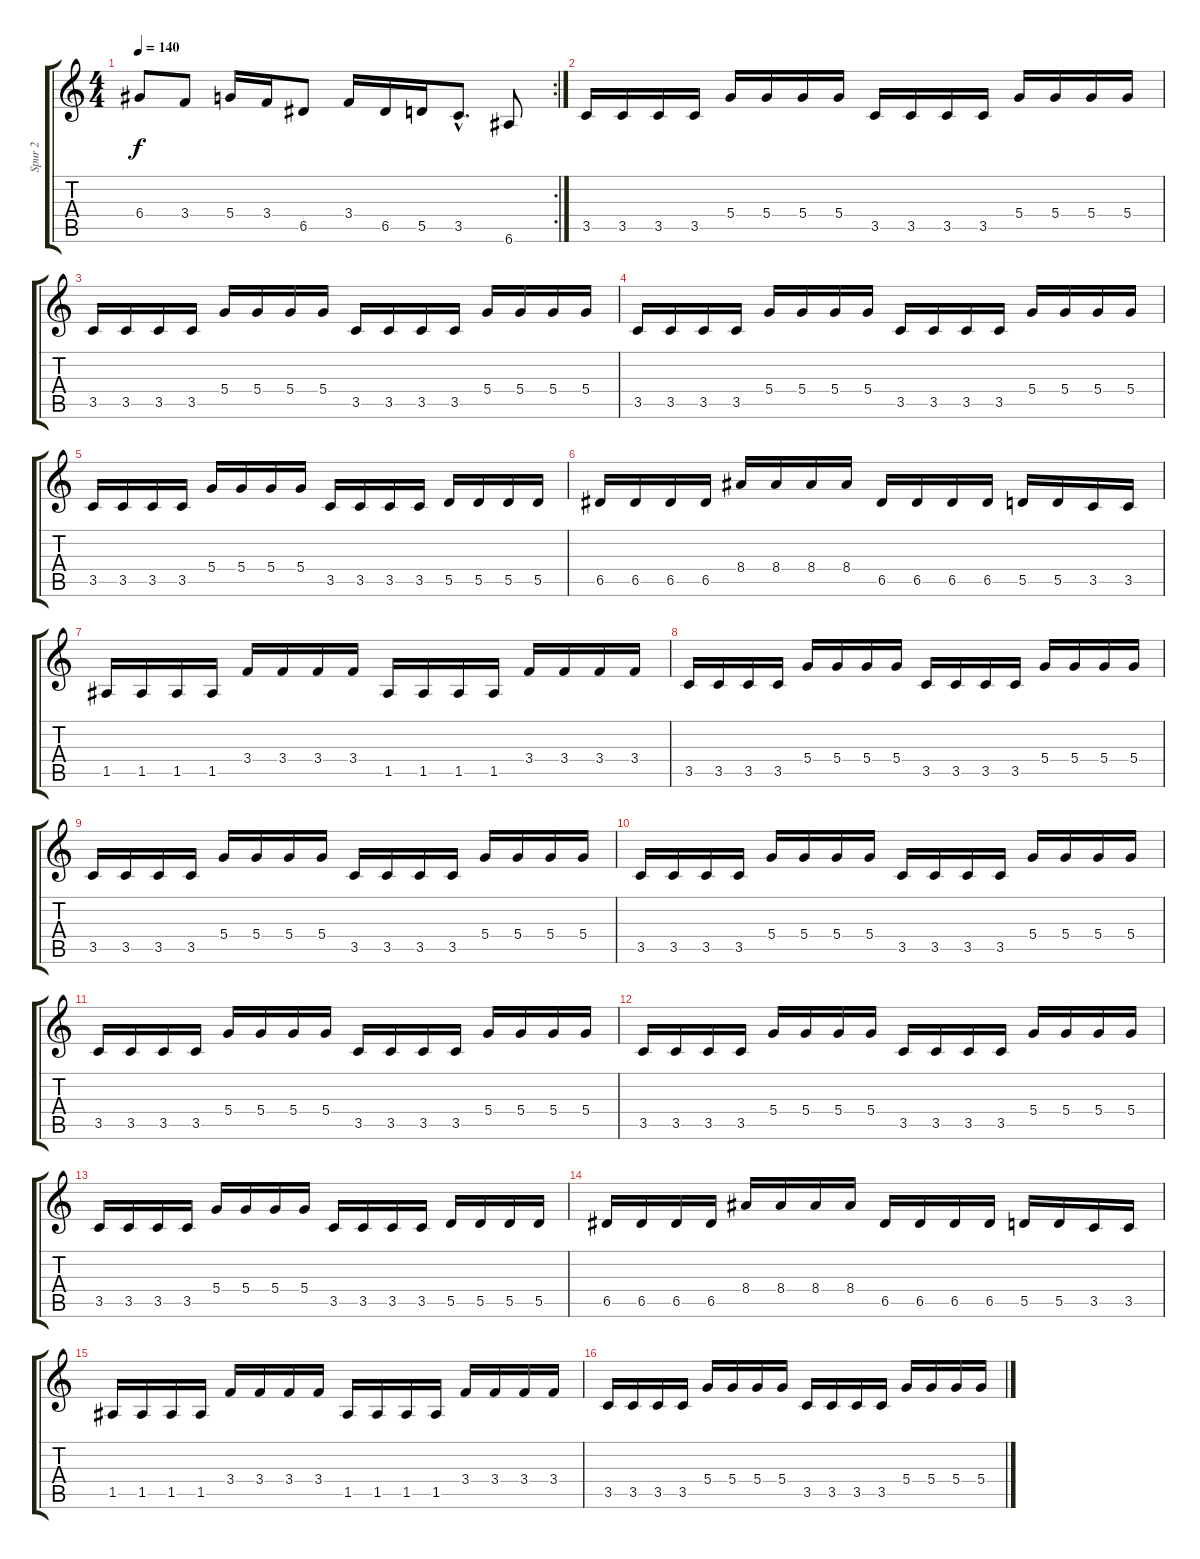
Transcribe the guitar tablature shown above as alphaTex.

\track ("Spur 2" "Spur 2") {instrument overdrivenguitar}
\staff {score tabs}
\tuning (E4 B3 G3 D3 A2 E2) {hide}
\rc 2
\ts (4 4)
\tempo 140
\clef g2
\ks c
6.4.8{dy f} 3.4.8 5.4.16 3.4.16 6.5.8 3.4.16 6.5.16 5.5.16 3.5{hac}.8{d} 6.6.8 |
3.5.16 3.5.16 3.5.16 3.5.16 5.4.16 5.4.16 5.4.16 5.4.16 3.5.16 3.5.16 3.5.16 3.5.16 5.4.16 5.4.16 5.4.16 5.4.16 |
3.5.16 3.5.16 3.5.16 3.5.16 5.4.16 5.4.16 5.4.16 5.4.16 3.5.16 3.5.16 3.5.16 3.5.16 5.4.16 5.4.16 5.4.16 5.4.16 |
3.5.16 3.5.16 3.5.16 3.5.16 5.4.16 5.4.16 5.4.16 5.4.16 3.5.16 3.5.16 3.5.16 3.5.16 5.4.16 5.4.16 5.4.16 5.4.16 |
3.5.16 3.5.16 3.5.16 3.5.16 5.4.16 5.4.16 5.4.16 5.4.16 3.5.16 3.5.16 3.5.16 3.5.16 5.5.16 5.5.16 5.5.16 5.5.16 |
6.5.16 6.5.16 6.5.16 6.5.16 8.4.16 8.4.16 8.4.16 8.4.16 6.5.16 6.5.16 6.5.16 6.5.16 5.5.16 5.5.16 3.5.16 3.5.16 |
1.5.16 1.5.16 1.5.16 1.5.16 3.4.16 3.4.16 3.4.16 3.4.16 1.5.16 1.5.16 1.5.16 1.5.16 3.4.16 3.4.16 3.4.16 3.4.16 |
3.5.16 3.5.16 3.5.16 3.5.16 5.4.16 5.4.16 5.4.16 5.4.16 3.5.16 3.5.16 3.5.16 3.5.16 5.4.16 5.4.16 5.4.16 5.4.16 |
3.5.16 3.5.16 3.5.16 3.5.16 5.4.16 5.4.16 5.4.16 5.4.16 3.5.16 3.5.16 3.5.16 3.5.16 5.4.16 5.4.16 5.4.16 5.4.16 |
3.5.16 3.5.16 3.5.16 3.5.16 5.4.16 5.4.16 5.4.16 5.4.16 3.5.16 3.5.16 3.5.16 3.5.16 5.4.16 5.4.16 5.4.16 5.4.16 |
3.5.16 3.5.16 3.5.16 3.5.16 5.4.16 5.4.16 5.4.16 5.4.16 3.5.16 3.5.16 3.5.16 3.5.16 5.4.16 5.4.16 5.4.16 5.4.16 |
3.5.16 3.5.16 3.5.16 3.5.16 5.4.16 5.4.16 5.4.16 5.4.16 3.5.16 3.5.16 3.5.16 3.5.16 5.4.16 5.4.16 5.4.16 5.4.16 |
3.5.16 3.5.16 3.5.16 3.5.16 5.4.16 5.4.16 5.4.16 5.4.16 3.5.16 3.5.16 3.5.16 3.5.16 5.5.16 5.5.16 5.5.16 5.5.16 |
6.5.16 6.5.16 6.5.16 6.5.16 8.4.16 8.4.16 8.4.16 8.4.16 6.5.16 6.5.16 6.5.16 6.5.16 5.5.16 5.5.16 3.5.16 3.5.16 |
1.5.16 1.5.16 1.5.16 1.5.16 3.4.16 3.4.16 3.4.16 3.4.16 1.5.16 1.5.16 1.5.16 1.5.16 3.4.16 3.4.16 3.4.16 3.4.16 |
3.5.16 3.5.16 3.5.16 3.5.16 5.4.16 5.4.16 5.4.16 5.4.16 3.5.16 3.5.16 3.5.16 3.5.16 5.4.16 5.4.16 5.4.16 5.4.16
